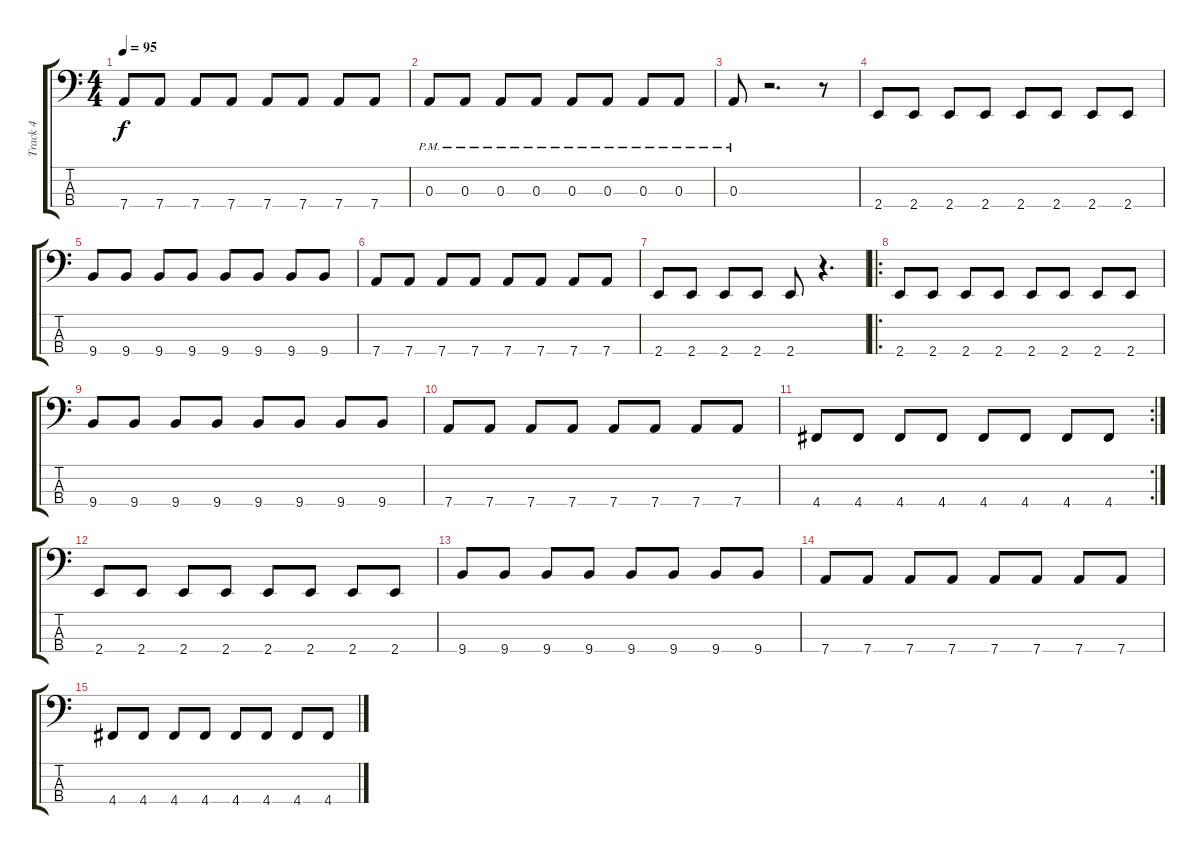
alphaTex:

\track ("Track 4" "Track 4") {instrument slapbass1}
\staff {score tabs}
\tuning (G2 D2 A1 D1) {hide}
\ts (4 4)
\tempo 95
\clef f4
\ks c
7.4.8{dy f} 7.4.8 7.4.8 7.4.8 7.4.8 7.4.8 7.4.8 7.4.8 |
0.3{pm}.8 0.3{pm}.8 0.3{pm}.8 0.3{pm}.8 0.3{pm}.8 0.3{pm}.8 0.3{pm}.8 0.3{pm}.8 |
0.3{pm}.8 r.2{d} r.8 |
2.4.8 2.4.8 2.4.8 2.4.8 2.4.8 2.4.8 2.4.8 2.4.8 |
9.4.8 9.4.8 9.4.8 9.4.8 9.4.8 9.4.8 9.4.8 9.4.8 |
7.4.8 7.4.8 7.4.8 7.4.8 7.4.8 7.4.8 7.4.8 7.4.8 |
2.4.8 2.4.8 2.4.8 2.4.8 2.4.8 r.4{d} |
\ro
2.4.8 2.4.8 2.4.8 2.4.8 2.4.8 2.4.8 2.4.8 2.4.8 |
9.4.8 9.4.8 9.4.8 9.4.8 9.4.8 9.4.8 9.4.8 9.4.8 |
7.4.8 7.4.8 7.4.8 7.4.8 7.4.8 7.4.8 7.4.8 7.4.8 |
\rc 2
4.4.8 4.4.8 4.4.8 4.4.8 4.4.8 4.4.8 4.4.8 4.4.8 |
2.4.8 2.4.8 2.4.8 2.4.8 2.4.8 2.4.8 2.4.8 2.4.8 |
9.4.8 9.4.8 9.4.8 9.4.8 9.4.8 9.4.8 9.4.8 9.4.8 |
7.4.8 7.4.8 7.4.8 7.4.8 7.4.8 7.4.8 7.4.8 7.4.8 |
4.4.8 4.4.8 4.4.8 4.4.8 4.4.8 4.4.8 4.4.8 4.4.8
